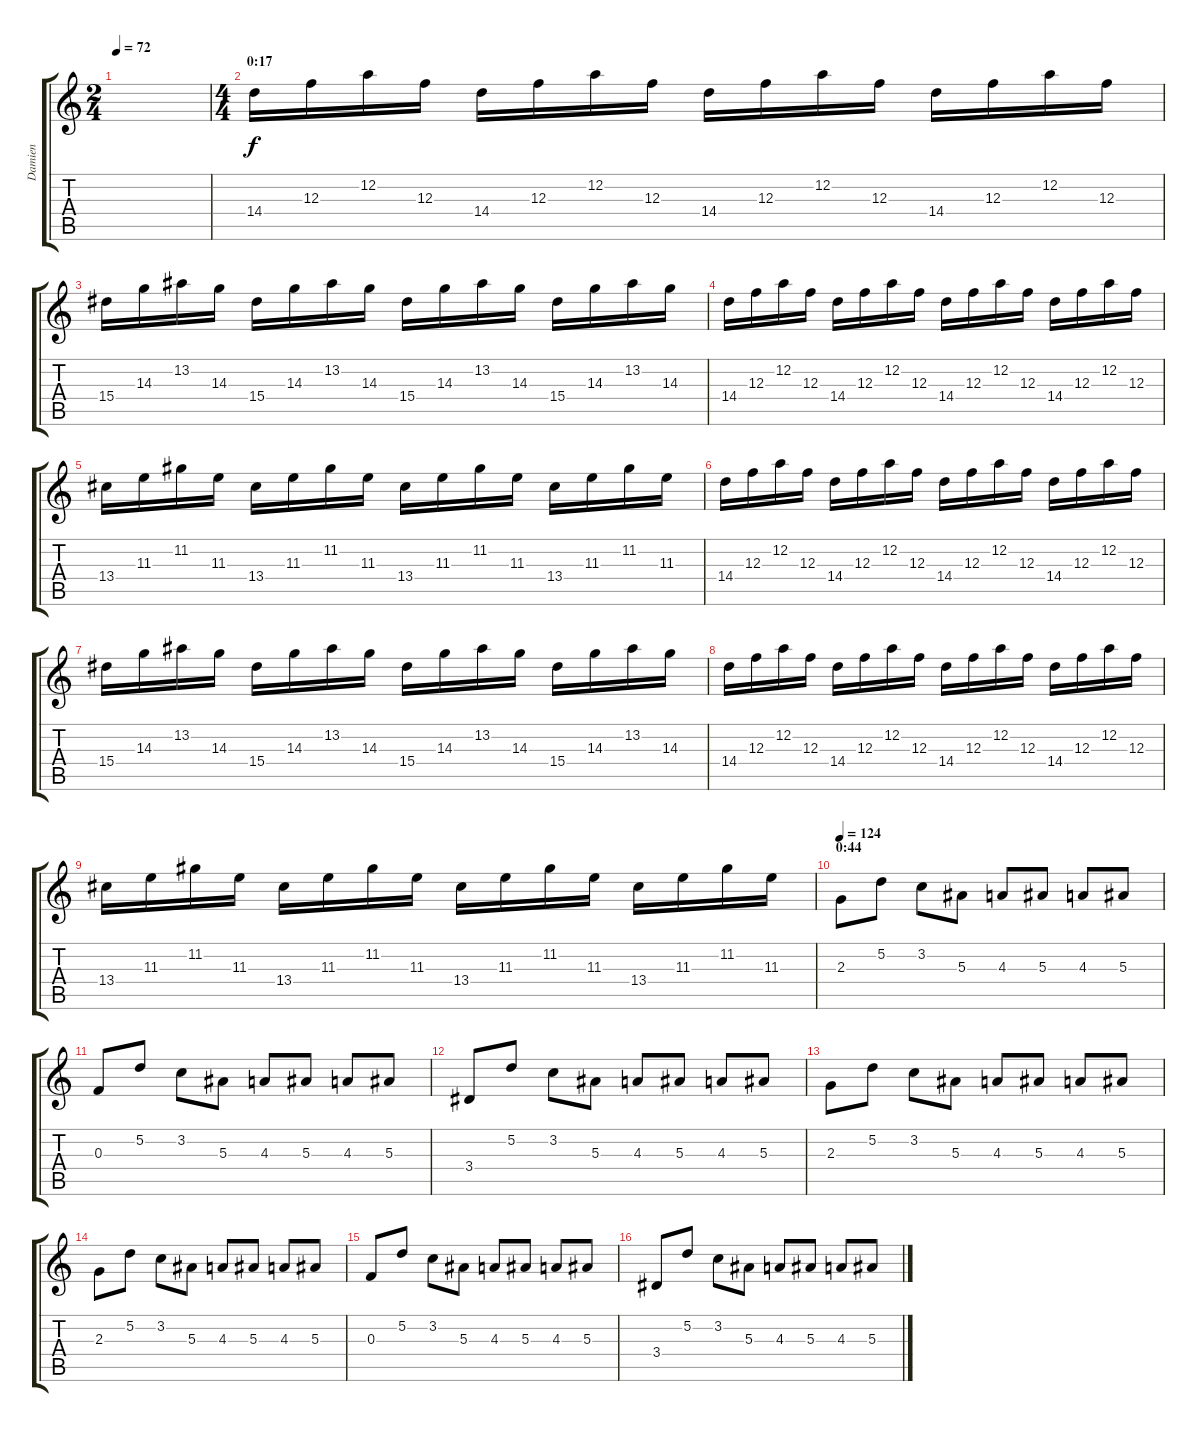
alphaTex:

\track ("Damien" "Damien") {instrument acousticgrandpiano}
\staff {score tabs}
\tuning (D5 A4 F4 C4 G3 D3) {hide}
\ts (2 4)
\tempo 72
\clef g2
\ks c
|
\ts (4 4)
\section ("" "0:17")
14.4.16 12.3.16 12.2.16 12.3.16 14.4.16 12.3.16 12.2.16 12.3.16 14.4.16 12.3.16 12.2.16 12.3.16 14.4.16 12.3.16 12.2.16 12.3.16 |
15.4.16 14.3.16 13.2.16 14.3.16 15.4.16 14.3.16 13.2.16 14.3.16 15.4.16 14.3.16 13.2.16 14.3.16 15.4.16 14.3.16 13.2.16 14.3.16 |
14.4.16 12.3.16 12.2.16 12.3.16 14.4.16 12.3.16 12.2.16 12.3.16 14.4.16 12.3.16 12.2.16 12.3.16 14.4.16 12.3.16 12.2.16 12.3.16 |
13.4.16 11.3.16 11.2.16 11.3.16 13.4.16 11.3.16 11.2.16 11.3.16 13.4.16 11.3.16 11.2.16 11.3.16 13.4.16 11.3.16 11.2.16 11.3.16 |
14.4.16 12.3.16 12.2.16 12.3.16 14.4.16 12.3.16 12.2.16 12.3.16 14.4.16 12.3.16 12.2.16 12.3.16 14.4.16 12.3.16 12.2.16 12.3.16 |
15.4.16 14.3.16 13.2.16 14.3.16 15.4.16 14.3.16 13.2.16 14.3.16 15.4.16 14.3.16 13.2.16 14.3.16 15.4.16 14.3.16 13.2.16 14.3.16 |
14.4.16 12.3.16 12.2.16 12.3.16 14.4.16 12.3.16 12.2.16 12.3.16 14.4.16 12.3.16 12.2.16 12.3.16 14.4.16 12.3.16 12.2.16 12.3.16 |
13.4.16 11.3.16 11.2.16 11.3.16 13.4.16 11.3.16 11.2.16 11.3.16 13.4.16 11.3.16 11.2.16 11.3.16 13.4.16 11.3.16 11.2.16 11.3.16 |
\section ("" "0:44")
\tempo 124
2.3.8 5.2.8 3.2.8 5.3.8 4.3.8 5.3.8 4.3.8 5.3.8 |
0.3.8 5.2.8 3.2.8 5.3.8 4.3.8 5.3.8 4.3.8 5.3.8 |
3.4.8 5.2.8 3.2.8 5.3.8 4.3.8 5.3.8 4.3.8 5.3.8 |
2.3.8 5.2.8 3.2.8 5.3.8 4.3.8 5.3.8 4.3.8 5.3.8 |
2.3.8 5.2.8 3.2.8 5.3.8 4.3.8 5.3.8 4.3.8 5.3.8 |
0.3.8 5.2.8 3.2.8 5.3.8 4.3.8 5.3.8 4.3.8 5.3.8 |
3.4.8 5.2.8 3.2.8 5.3.8 4.3.8 5.3.8 4.3.8 5.3.8
